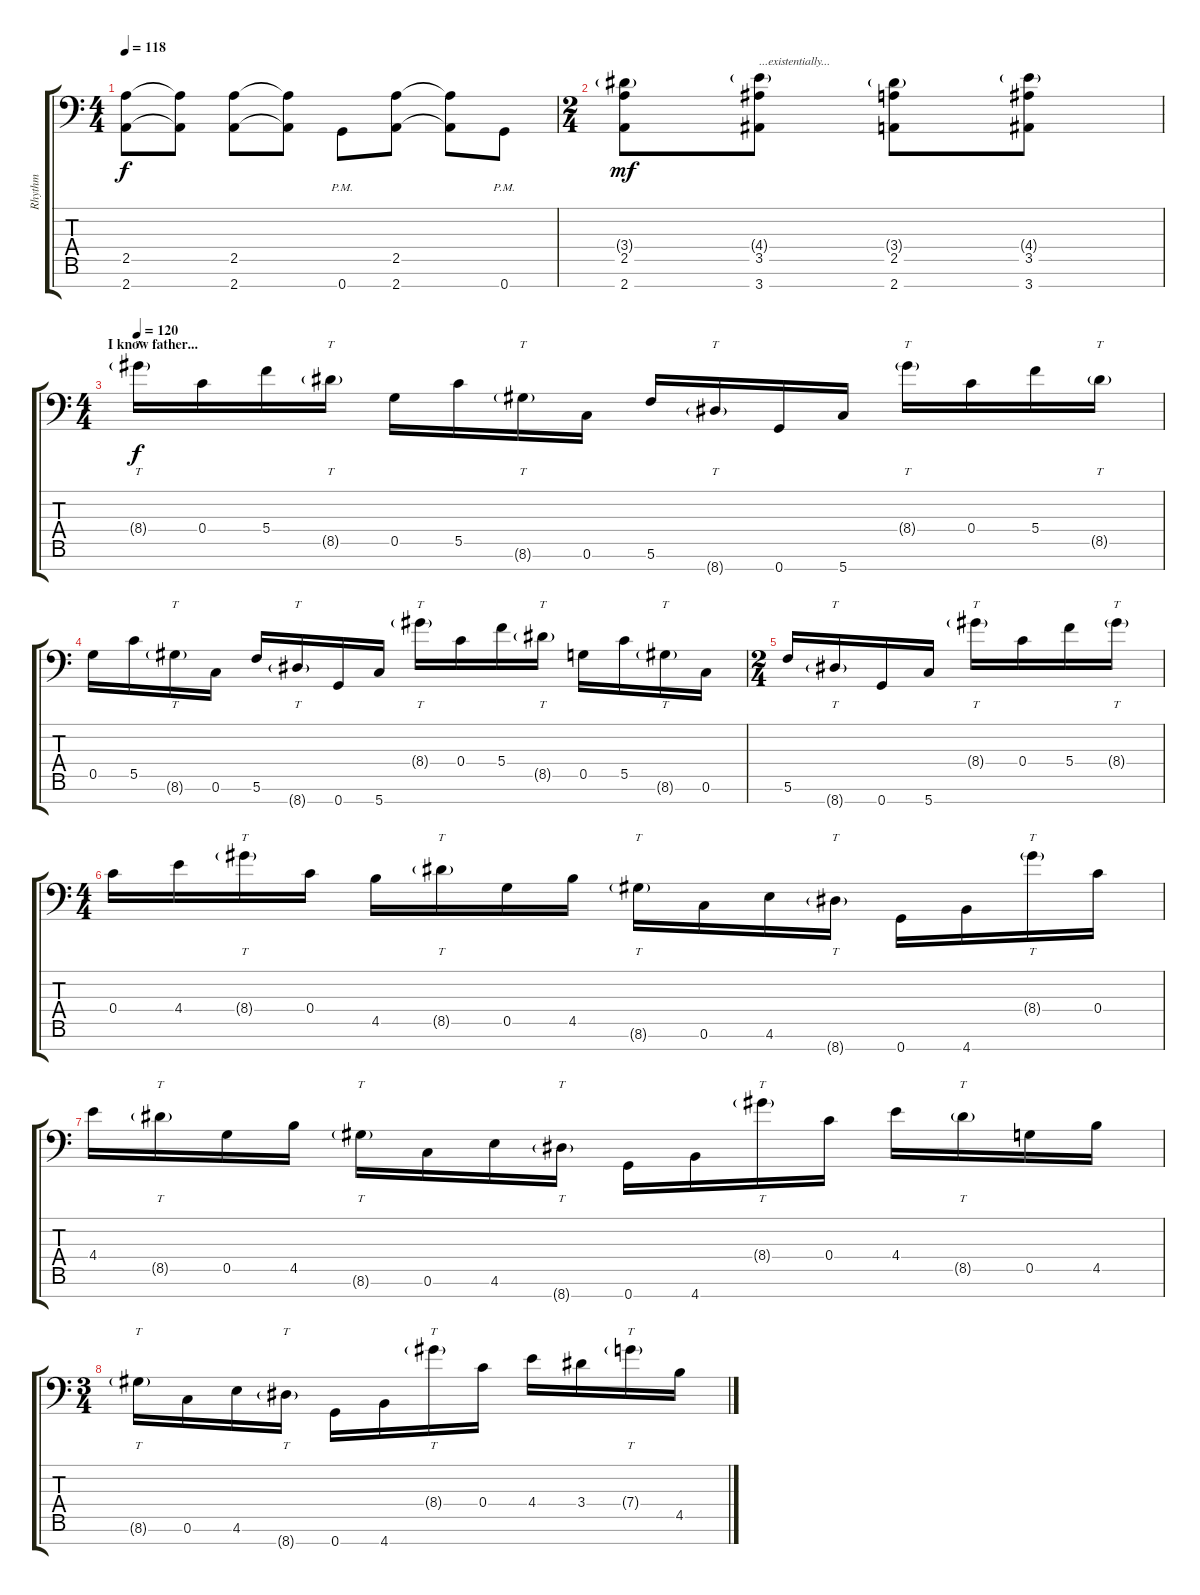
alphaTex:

\track ("Rhythm" "Rhythm") {instrument distortionguitar}
\staff {score tabs}
\tuning (E4 C4 G3 C3 G2 C2 G1) {hide}
\ts (4 4)
\tempo 118
\clef f4
\ks c
(2.5 2.7).8{dy f} (2.5{t} 2.7{t}).8 (2.5 2.7).8 (2.5{t} 2.7{t}).8 0.7{pm}.8 (2.5 2.7).8 (2.5{t} 2.7{t}).8 0.7{pm}.8 |
\ts (2 4)
(3.4{g} 2.5 2.7).8{dy mf} (4.4{g} 3.5 3.7).8{txt "...existentially..."} (3.4{g} 2.5 2.7).8 (4.4{g} 3.5 3.7).8 |
\ts (4 4)
\section ("" "I know father...")
\tempo 120
8.4{g}.16{tt dy f} 0.4.16 5.4.16 8.5{g}.16{tt} 0.5.16 5.5.16 8.6{g}.16{tt} 0.6.16 5.6.16 8.7{g}.16{tt} 0.7.16 5.7.16 8.4{g}.16{tt} 0.4.16 5.4.16 8.5{g}.16{tt} |
0.5.16 5.5.16 8.6{g}.16{tt} 0.6.16 5.6.16 8.7{g}.16{tt} 0.7.16 5.7.16 8.4{g}.16{tt} 0.4.16 5.4.16 8.5{g}.16{tt} 0.5.16 5.5.16 8.6{g}.16{tt} 0.6.16 |
\ts (2 4)
5.6.16 8.7{g}.16{tt} 0.7.16 5.7.16 8.4{g}.16{tt} 0.4.16 5.4.16 8.4{g}.16{tt} |
\ts (4 4)
0.4.16 4.4.16 8.4{g}.16{tt} 0.4.16 4.5.16 8.5{g}.16{tt} 0.5.16 4.5.16 8.6{g}.16{tt} 0.6.16 4.6.16 8.7{g}.16{tt} 0.7.16 4.7.16 8.4{g}.16{tt} 0.4.16 |
4.4.16 8.5{g}.16{tt} 0.5.16 4.5.16 8.6{g}.16{tt} 0.6.16 4.6.16 8.7{g}.16{tt} 0.7.16 4.7.16 8.4{g}.16{tt} 0.4.16 4.4.16 8.5{g}.16{tt} 0.5.16 4.5.16 |
\ts (3 4)
8.6{g}.16{tt} 0.6.16 4.6.16 8.7{g}.16{tt} 0.7.16 4.7.16 8.4{g}.16{tt} 0.4.16 4.4.16 3.4.16 7.4{g}.16{tt} 4.5.16
